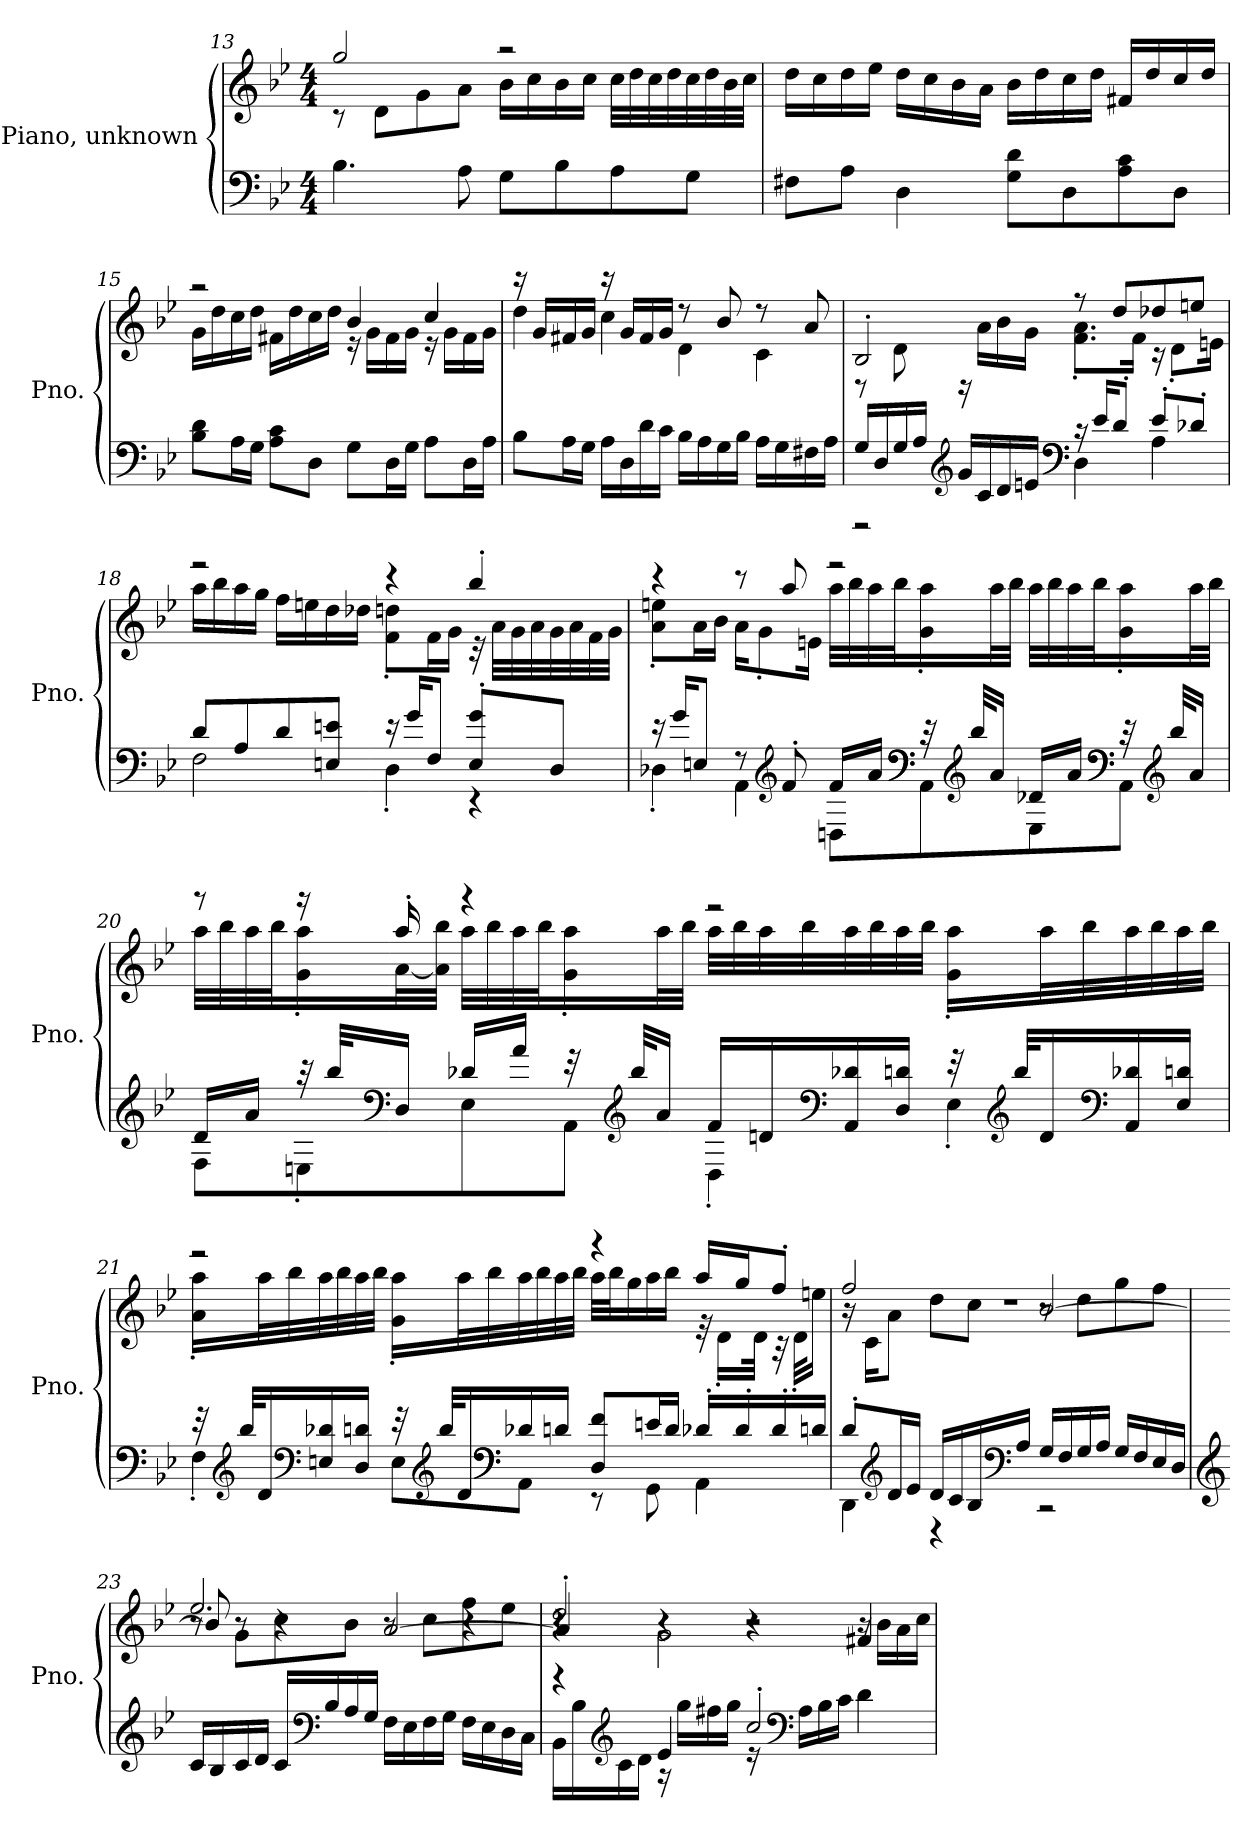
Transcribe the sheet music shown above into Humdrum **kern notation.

**kern	**kern
*part1	*part1
*staff2	*staff1
*I"Piano, unknown	*
*I'Pno.	*
!!LO:LB:g=z
*clefF4	*clefG2
*k[b-e-]	*k[b-e-]
*M4/4	*M4/4
=13	=13
*	*^
4.B-\	2gg/	8r
.	.	8d\L
.	.	8g\
8A\	.	8a\J
8G\L	2r	16b-\LL
.	.	16cc\
8B-\	.	16b-\
.	.	16cc\JJ
8A\	.	32cc\LLL
.	.	32dd\
.	.	32cc\
.	.	32dd\
8G\J	.	32cc\
.	.	32dd\
.	.	32b-\
.	.	32cc\JJJ
*	*v	*v
=14	=14
8F#X\L	16dd\LL
.	16cc\
8A\J	16dd\
.	16ee-\JJ
4D\	16dd\LL
.	16cc\
.	16b-\
.	16a\JJ
8G\ 8d\L	16b-\LL
.	16dd\
8D\	16cc\
.	16dd\JJ
8A\ 8c\	16f#X/LL
.	16dd/
8D\J	16cc/
.	16dd/JJ
!!LO:PB:g=z
=15	=15
*	*^
8B-\ 8d\L	2r	16g\LL
.	.	16dd\
16A\L	.	16cc\
16G\JJ	.	16dd\JJ
8A\ 8c\L	.	16f#X\LL
.	.	16dd\
8D\J	.	16cc\
.	.	16dd\JJ
8G\L	4b-/	16r
.	.	16g\LL
16D\L	.	16f#\
16G\JJ	.	16g\JJ
8A\L	4cc/	16r
.	.	16g\LL
16D\L	.	16f#\
16A\JJ	.	16g\JJ
=16	=16	=16
8B-\L	16r	4dd\
.	16g/LL	.
16A\L	16f#X/	.
16G\JJ	16g/JJ	.
16A\LL	16r	4cc\
16D\	16g/LL	.
16d\	16f#/	.
16c\JJ	16g/JJ	.
16B-\LL	8r	4d\
16A\	.	.
16G\	8b-/	.
16B-\JJ	.	.
16A\LL	8r	4c\
16G\	.	.
16F#X\	8a/	.
16A\JJ	.	.
!!LO:LB:g=z	!!
=17	=17	=17
*^	*	*
16G/LL	2r	2B-'/	8r
16D/	.	.	.
16G/	.	.	8d\
16A/JJ	.	.	.
*clefG2	*	*	*
16g/LL	.	.	16r
16c/	.	.	16a\LL
16d/	.	.	16b-\
16en/JJ	.	.	16g\JJ
*clefF4	*	*	*
16r	4D\	8r	8.f\' 8.a\'L
16e/KL	.	.	.
8d'/J	.	8dd/L	.
.	.	.	16f\Jk
8e'/L	4A\	8dd-X/	16r
.	.	.	8d'\L
8d-X'/J	.	8een/J	.
.	.	.	16en\Jk
=18	=18	=18	=18
8d/L	2F\	2r	16aa\LL
.	.	.	16bb-\
8A/	.	.	16aa\
.	.	.	16gg\JJ
8d/	.	.	16ff\LL
.	.	.	16een\
8En/ 8en/J	.	.	16dd\
.	.	.	16dd-X\JJ
16r	4D'\	4r	8f\' 8ddn\'L
16g/KL	.	.	.
8F/J	.	.	16f\L
.	.	.	16g\JJ
8E/' 8g/'L	4r	4bb-'/	32r
.	.	.	32a\LLL
.	.	.	32g\
.	.	.	32a\
8D/J	.	.	32g\
.	.	.	32a\
.	.	.	32f\
.	.	.	32g\JJJ
!!LO:LB:g=z	!!
=19	=19	=19	=19
16r	4D-X'\	4r	8a\' 8een\'L
16g/KL	.	.	.
8En/J	.	.	16a\L
.	.	.	16b-\JJ
8r	4AA\	8r	16a\KL
.	.	.	8g'\
*clefG2	*	*	*
8f'/	.	8aa/	.
.	.	.	16en\Jk
16f/LL	8Dn\L	2r	32aa\LLL
.	.	.	32bb-\
16a/JJ	.	.	32aa\
.	.	.	32bb-\J
*clefF4	*	*	*
32r	8AA\	.	16g\' 16aa\'
*clefG2	*	*	*
32bb-/KLL	.	.	.
16a/JJ	.	.	32aa\L
.	.	.	32bb-\JJJ
16d-X/LL	8E\	.	32aa\LLL
.	.	.	32bb-\
16a/JJ	.	.	32aa\
.	.	.	32bb-\J
*clefF4	*	*	*
32r	8AA\J	.	16g\' 16aa\'
*clefG2	*	*	*
32bb-/KLL	.	.	.
16a/JJ	.	.	32aa\L
.	.	.	32bb-\JJJ
!!LO:LB:g=z	!!
=20	=20	=20	=20
16d/LL	8F\L	8r	32aa\LLL
.	.	.	32bb-\
16a/JJ	.	.	32aa\
.	.	.	32bb-\J
32r	8En'\	16r	16g\' 16aa\'
32bb-/KLL	.	.	.
*clefF4	*	*	*
16D/JJ	.	16aa'/	[32a\L
.	.	.	32a\] 32bb-\JJJ
16d-X/LL	8E\	4r	32aa\LLL
.	.	.	32bb-\
16a/JJ	.	.	32aa\
.	.	.	32bb-\J
32r	8AA\J	.	16g\' 16aa\'
*clefG2	*	*	*
32bb-/KLL	.	.	.
16a/JJ	.	.	32aa\L
.	.	.	32bb-\JJJ
16f/LL	4D'\	2r	32aa\LLL
.	.	.	32bb-\
16dn/	.	.	32aa\
.	.	.	32bb-\
*clefF4	*	*	*
16AA/ 16d-X/	.	.	32aa\
.	.	.	32bb-\
16D/ 16dn/JJ	.	.	32aa\
.	.	.	32bb-\JJJ
32r	4E'\	.	16g\' 16aa\'LL
*clefG2	*	*	*
32bb-/KLL	.	.	.
16d/	.	.	32aa\L
.	.	.	32bb-\
*clefF4	*	*	*
16AA/ 16d-X/	.	.	32aa\
.	.	.	32bb-\
16E/ 16dn/JJ	.	.	32aa\
.	.	.	32bb-\JJJ
!!LO:LB:g=z	!!
=21	=21	=21	=21
32r	4F'\	2r	16a\' 16aa\'LL
*clefG2	*	*	*
32bb-/KLL	.	.	.
16d/	.	.	32aa\L
.	.	.	32bb-\
*clefF4	*	*	*
16En/ 16d-X/	.	.	32aa\
.	.	.	32bb-\
16D/ 16dn/JJ	.	.	32aa\
.	.	.	32bb-\JJJ
32r	8E\L	.	16g\' 16aa\'LL
*clefG2	*	*	*
32bb-/KLL	.	.	.
16d/	.	.	32aa\L
.	.	.	32bb-\
*clefF4	*	*	*
16d-X/	8AA\J	.	32aa\
.	.	.	32bb-\
16dn/JJ	.	.	32aa\
.	.	.	32bb-\JJJ
8D/ 8f/L	8r	4r	32aa\LLL
.	.	.	32bb-\J
.	.	.	16gg\
16en/L	8GG\	.	16aa\
16d/JJ	.	.	16bb-\JJ
16d-X'/LL	4AA\	16aa/LL	32r
.	.	.	16d'\LL
16d-'/	.	16gg/J	.
.	.	.	32d\JJk
16d-'/	.	8ff'/J	32r
.	.	.	32d'\KLL
16dn/JJ	.	.	16een\JJ
!!LO:LB:g=z
=22	=22	=22	=22
*	*	*	*^
8d'/L	4DD\	1r	16r	2ff/
.	.	.	16c\KL	.
*clefG2	*	*	*	*
16d/L	.	.	8a\J	.
16e-/JJ	.	.	.	.
16d/LL	4r	.	8dd\L	.
16c/	.	.	.	.
16B-/	.	.	8cc\J	.
*clefF4	*	*	*	*
16A/JJ	.	.	.	.
16G/LL	2r	.	8r	[2b-/
16F/	.	.	.	.
16G/	.	.	8dd\L	.
16A/JJ	.	.	.	.
16G/LL	.	.	8gg\	.
16F/	.	.	.	.
16E-/	.	.	8ff\J	.
16D/JJ	.	.	.	.
*v	*v	*	*	*
=23	=23	=23	=23
*clefG2	*	*	*
16c/LL	2.ee-/	8r	8b-/]
16B-/	.	.	.
16c/	.	8g\L	8r
16d/JJ	.	.	.
16c/LL	.	8cc\	4r
*clefF4	*	*	*
16B-/	.	.	.
16A/	.	8b-\J	.
16G/JJ	.	.	.
16F\LL	.	8r	[2a/
16E-\	.	.	.
16F\	.	8cc\L	.
16G\JJ	.	.	.
16F\LL	4r	8ff\	.
16E-\	.	.	.
16D\	.	8ee-\J	.
16C\JJ	.	.	.
!!LO:PB:g=z	!!	!!
=24	=24	=24	=24
*^	*	*	*
4r	16BB-\LL	2dd'/	4r	4a/]
.	16B-\	.	.	.
*clefG2	*	*	*	*
.	16c\	.	.	.
.	16d\JJ	.	.	.
4e-/	16r	.	2g\	4r
.	16gg\LL	.	.	.
.	16ff#X\	.	.	.
.	16gg\JJ	.	.	.
2cc'/	16r	2r	.	4r
*clefF4	*	*	*	*
.	16A\LL	.	.	.
.	16B-\	.	.	.
.	16c\JJ	.	.	.
.	4d\	.	16r	4f#X/
.	.	.	16b-\LL	.
.	.	.	16a\	.
.	.	.	16cc\JJ	.
*v	*v	*	*	*
*	*v	*v	*v
=	=
*-	*-
